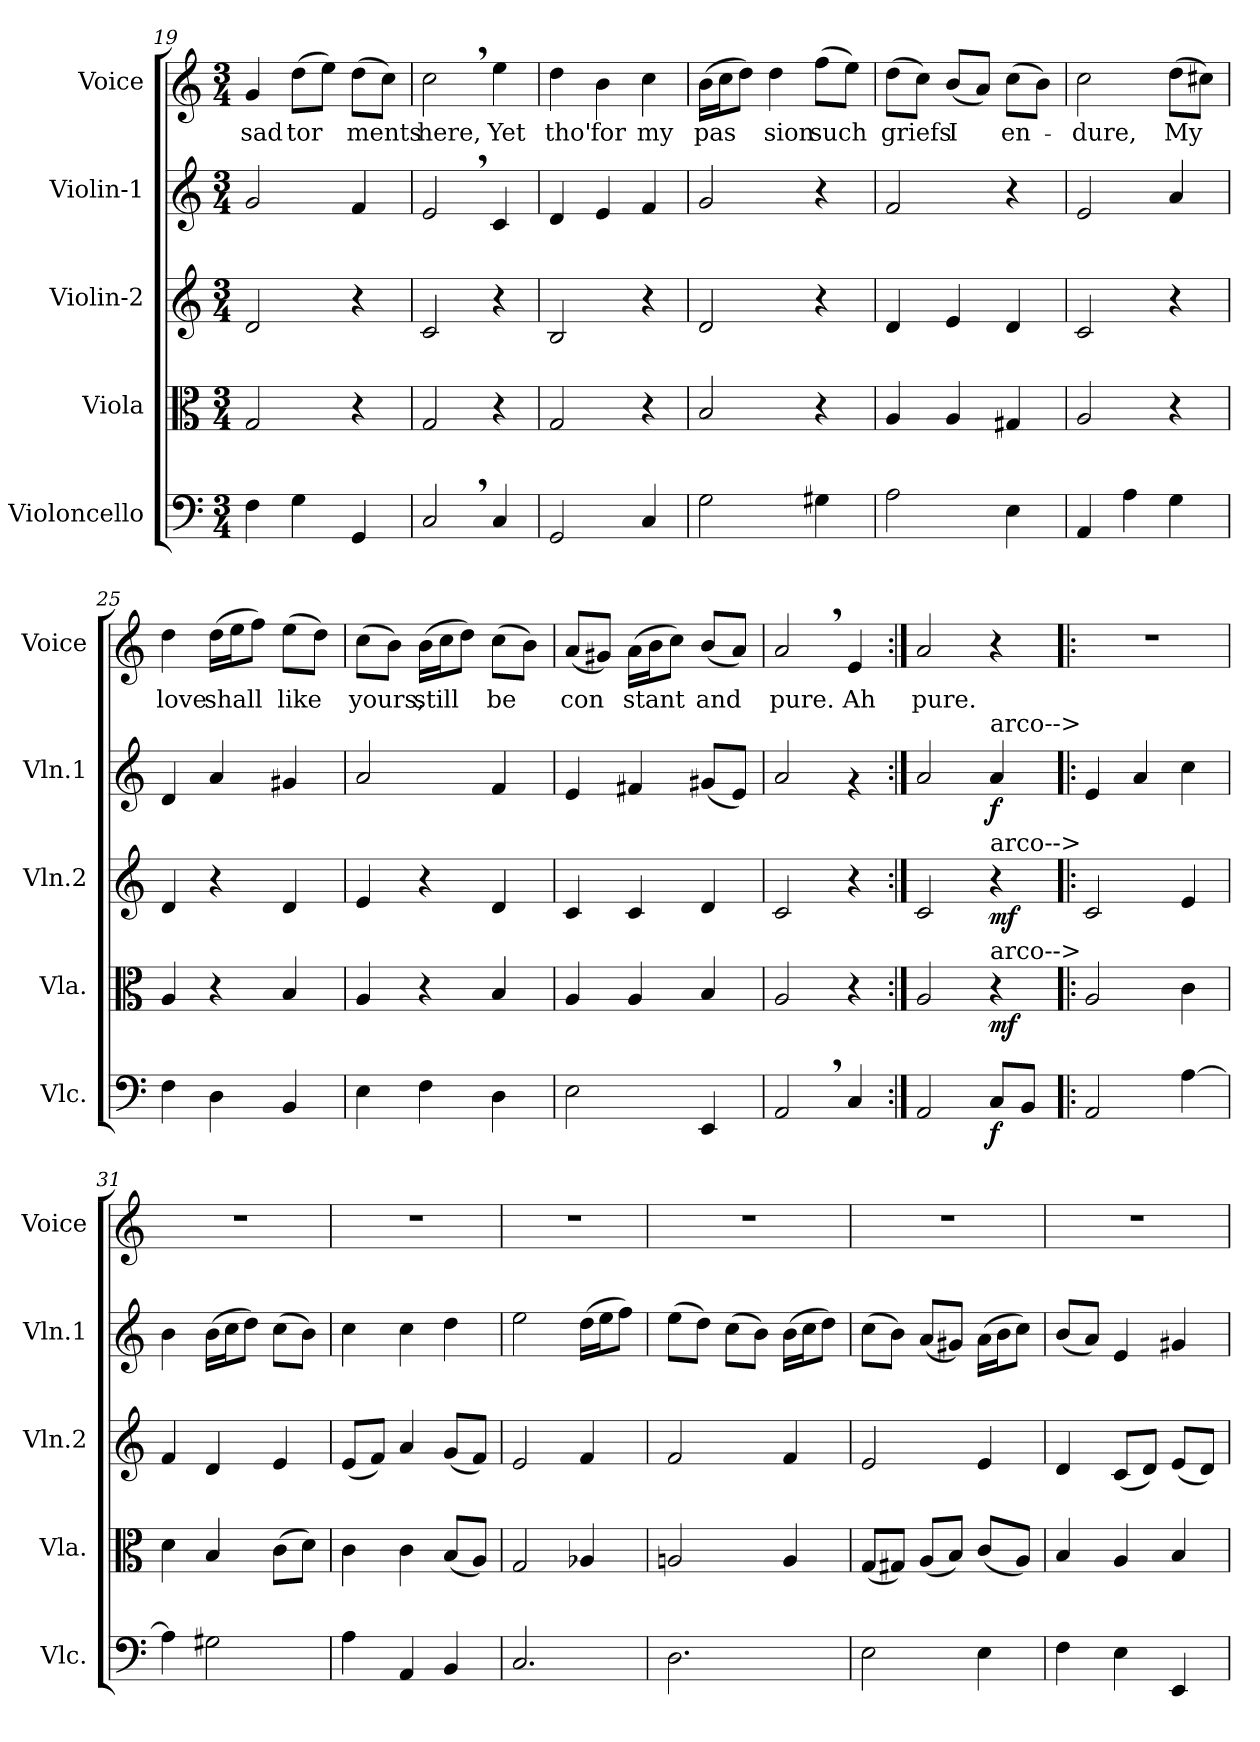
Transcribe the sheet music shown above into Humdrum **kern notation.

**kern	**dynam	**kern	**dynam	**kern	**dynam	**kern	**dynam	**kern	**text
*part5	*part5	*part4	*part4	*part3	*part3	*part2	*part2	*part1	*part1
*staff5	*staff5	*staff4	*staff4	*staff3	*staff3	*staff2	*staff2	*staff1	*staff1
*I"Violoncello	*	*I"Viola	*	*I"Violin-2	*	*I"Violin-1	*	*I"Voice	*
*I'Vlc.	*	*I'Vla.	*	*I'Vln.2	*	*I'Vln.1	*	*I'Voice	*
!!LO:LB:g=z
*clefF4	*	*clefC3	*	*clefG2	*	*clefG2	*	*clefG2	*
*k[]	*	*k[]	*	*k[]	*	*k[]	*	*k[]	*
*M3/4	*	*M3/4	*	*M3/4	*	*M3/4	*	*M3/4	*
=19	=19	=19	=19	=19	=19	=19	=19	=19	=19
!	!	!	!	!	!	!	!	!	!LO:LY:b
4F\	.	2G/	.	2d/	.	2g/	.	4g/	sad
!	!	!	!	!	!	!	!	!	!LO:LY:b
4G\	.	.	.	.	.	.	.	(>8dd\L	tor
.	.	.	.	.	.	.	.	8ee\J)	.
!	!	!	!	!	!	!	!	!	!LO:LY:b
4GG/	.	4r	.	4r	.	4f/	.	(>8dd\L	ments
.	.	.	.	.	.	.	.	8cc\J)	.
=20	=20	=20	=20	=20	=20	=20	=20	=20	=20
!	!	!	!	!	!	!	!	!	!LO:LY:b
2C,/	.	2G/	.	2c/	.	2e,/	.	2cc,\	here,
!	!	!	!	!	!	!	!	!	!LO:LY:b
4C/	.	4r	.	4r	.	4c/	.	4ee\	Yet
=21	=21	=21	=21	=21	=21	=21	=21	=21	=21
!	!	!	!	!	!	!	!	!	!LO:LY:b
2GG/	.	2G/	.	2B/	.	4d/	.	4dd\	tho'
!	!	!	!	!	!	!	!	!	!LO:LY:b
.	.	.	.	.	.	4e/	.	4b\	for
!	!	!	!	!	!	!	!	!	!LO:LY:b
4C/	.	4r	.	4r	.	4f/	.	4cc\	my
=22	=22	=22	=22	=22	=22	=22	=22	=22	=22
!	!	!	!	!	!	!	!	!	!LO:LY:b
2G\	.	2B/	.	2d/	.	2g/	.	(>16b\LL	pas
.	.	.	.	.	.	.	.	16cc\J	.
.	.	.	.	.	.	.	.	8dd\J)	.
!	!	!	!	!	!	!	!	!	!LO:LY:b
.	.	.	.	.	.	.	.	4dd\	sion
!	!	!	!	!	!	!	!	!	!LO:LY:b
4G#X\	.	4r	.	4r	.	4r	.	(>8ff\L	such
.	.	.	.	.	.	.	.	8ee\J)	.
=23	=23	=23	=23	=23	=23	=23	=23	=23	=23
!	!	!	!	!	!	!	!	!	!LO:LY:b
2A\	.	4A/	.	4d/	.	2f/	.	(>8dd\L	griefs
.	.	.	.	.	.	.	.	8cc\J)	.
!	!	!	!	!	!	!	!	!	!LO:LY:b
.	.	4A/	.	4e/	.	.	.	(<8b/L	I
.	.	.	.	.	.	.	.	8a/J)	.
!	!	!	!	!	!	!	!	!	!LO:LY:b
4E\	.	4G#X/	.	4d/	.	4r	.	(>8cc\L	en-
.	.	.	.	.	.	.	.	8b\J)	.
=24	=24	=24	=24	=24	=24	=24	=24	=24	=24
!	!	!	!	!	!	!	!	!	!LO:LY:b
4AA/	.	2A/	.	2c/	.	2e/	.	2cc\	-dure,
4A\	.	.	.	.	.	.	.	.	.
!	!	!	!	!	!	!	!	!	!LO:LY:b
4G\	.	4r	.	4r	.	4a/	.	(>8dd\L	My
.	.	.	.	.	.	.	.	8cc#X\J)	.
!!LO:PB:g=z
=25	=25	=25	=25	=25	=25	=25	=25	=25	=25
!	!	!	!	!	!	!	!	!	!LO:LY:b
4F\	.	4A/	.	4d/	.	4d/	.	4dd\	love
!	!	!	!	!	!	!	!	!	!LO:LY:b
4D\	.	4r	.	4r	.	4a/	.	(>16dd\LL	shall
.	.	.	.	.	.	.	.	16ee\J	.
.	.	.	.	.	.	.	.	8ff\J)	.
!	!	!	!	!	!	!	!	!	!LO:LY:b
4BB/	.	4B/	.	4d/	.	4g#X/	.	(>8ee\L	like
.	.	.	.	.	.	.	.	8dd\J)	.
=26	=26	=26	=26	=26	=26	=26	=26	=26	=26
!	!	!	!	!	!	!	!	!	!LO:LY:b
4E\	.	4A/	.	4e/	.	2a/	.	(>8cc\L	yours,
.	.	.	.	.	.	.	.	8b\J)	.
!	!	!	!	!	!	!	!	!	!LO:LY:b
4F\	.	4r	.	4r	.	.	.	(>16b\LL	still
.	.	.	.	.	.	.	.	16cc\J	.
.	.	.	.	.	.	.	.	8dd\J)	.
!	!	!	!	!	!	!	!	!	!LO:LY:b
4D\	.	4B/	.	4d/	.	4f/	.	(>8cc\L	be
.	.	.	.	.	.	.	.	8b\J)	.
=27	=27	=27	=27	=27	=27	=27	=27	=27	=27
!	!	!	!	!	!	!	!	!	!LO:LY:b
2E\	.	4A/	.	4c/	.	4e/	.	(<8a/L	con
.	.	.	.	.	.	.	.	8g#X/J)	.
!	!	!	!	!	!	!	!	!	!LO:LY:b
.	.	4A/	.	4c/	.	4f#X/	.	(>16a\LL	stant
.	.	.	.	.	.	.	.	16b\J	.
.	.	.	.	.	.	.	.	8cc\J)	.
!	!	!	!	!	!	!	!	!	!LO:LY:b
4EE/	.	4B/	.	4d/	.	(<8g#X/L	.	(<8b/L	and
.	.	.	.	.	.	8e/J)	.	8a/J)	.
=28	=28	=28	=28	=28	=28	=28	=28	=28	=28
!	!	!	!	!	!	!	!	!	!LO:LY:b
2AA,/	.	2A/	.	2c/	.	2a/	.	2a,/	pure.
!	!	!	!	!	!	!	!	!	!LO:LY:b
4C/	.	4r	.	4r	.	4rg	.	4e/	Ah
=29:|!	=29:|!	=29:|!	=29:|!	=29:|!	=29:|!	=29:|!	=29:|!	=29:|!	=29:|!
!	!	!	!	!	!	!	!	!	!LO:LY:b
2AA/	.	2A/	.	2c/	.	2a/	.	2a/	pure.
!	!	!	!	!	!	!LO:TX:a:t=arco-->	!	!	!
!	!	!	!	!LO:TX:a:t=arco-->	!	!	!	!	!
!	!	!LO:TX:a:t=arco-->	!	!	!	!	!	!	!
!	!LO:DY:b	!	!LO:DY:b	!	!LO:DY:b	!	!LO:DY:b	!	!
8C/L	f	4r	mf	4r	mf	4a/	f	4r	.
8BB/J	.	.	.	.	.	.	.	.	.
=30!|:	=30!|:	=30!|:	=30!|:	=30!|:	=30!|:	=30!|:	=30!|:	=30!|:	=30!|:
2AA/	.	2A/	.	2c/	.	4e/	.	2.r	.
.	.	.	.	.	.	4a/	.	.	.
[4A\	.	4c\	.	4e/	.	4cc\	.	.	.
!!LO:LB:g=z
=31	=31	=31	=31	=31	=31	=31	=31	=31	=31
4A\]	.	4d\	.	4f/	.	4b\	.	2.r	.
2G#X\	.	4B/	.	4d/	.	(>16b\LL	.	.	.
.	.	.	.	.	.	16cc\J	.	.	.
.	.	.	.	.	.	8dd\J)	.	.	.
.	.	(>8c\L	.	4e/	.	(>8cc\L	.	.	.
.	.	8d\J)	.	.	.	8b\J)	.	.	.
=32	=32	=32	=32	=32	=32	=32	=32	=32	=32
4A\	.	4c\	.	(<8e/L	.	4cc\	.	2.r	.
.	.	.	.	8f/J)	.	.	.	.	.
4AA/	.	4c\	.	4a/	.	4cc\	.	.	.
4BB/	.	(<8B/L	.	(<8g/L	.	4dd\	.	.	.
.	.	8A/J)	.	8f/J)	.	.	.	.	.
=33	=33	=33	=33	=33	=33	=33	=33	=33	=33
2.C/	.	2G/	.	2e/	.	2ee\	.	2.r	.
.	.	4A-X/	.	4f/	.	(>16dd\LL	.	.	.
.	.	.	.	.	.	16ee\J	.	.	.
.	.	.	.	.	.	8ff\J)	.	.	.
=34	=34	=34	=34	=34	=34	=34	=34	=34	=34
2.D\	.	2An/	.	2f/	.	(>8ee\L	.	2.r	.
.	.	.	.	.	.	8dd\J)	.	.	.
.	.	.	.	.	.	(>8cc\L	.	.	.
.	.	.	.	.	.	8b\J)	.	.	.
.	.	4A/	.	4f/	.	(>16b\LL	.	.	.
.	.	.	.	.	.	16cc\J	.	.	.
.	.	.	.	.	.	8dd\J)	.	.	.
=35	=35	=35	=35	=35	=35	=35	=35	=35	=35
2E\	.	(<8G/L	.	2e/	.	(>8cc\L	.	2.r	.
.	.	8G#X/J)	.	.	.	8b\J)	.	.	.
.	.	(<8A/L	.	.	.	(<8a/L	.	.	.
.	.	8B/J)	.	.	.	8g#X/J)	.	.	.
4E\	.	(<8c/L	.	4e/	.	(>16a\LL	.	.	.
.	.	.	.	.	.	16b\J	.	.	.
.	.	8A/J)	.	.	.	8cc\J)	.	.	.
=36	=36	=36	=36	=36	=36	=36	=36	=36	=36
4F\	.	4B/	.	4d/	.	(<8b/L	.	2.r	.
.	.	.	.	.	.	8a/J)	.	.	.
4E\	.	4A/	.	(<8c/L	.	4e/	.	.	.
.	.	.	.	8d/J)	.	.	.	.	.
4EE/	.	4B/	.	(<8e/L	.	4g#X/	.	.	.
.	.	.	.	8d/J)	.	.	.	.	.
=	=	=	=	=	=	=	=	=	=
*-	*-	*-	*-	*-	*-	*-	*-	*-	*-
